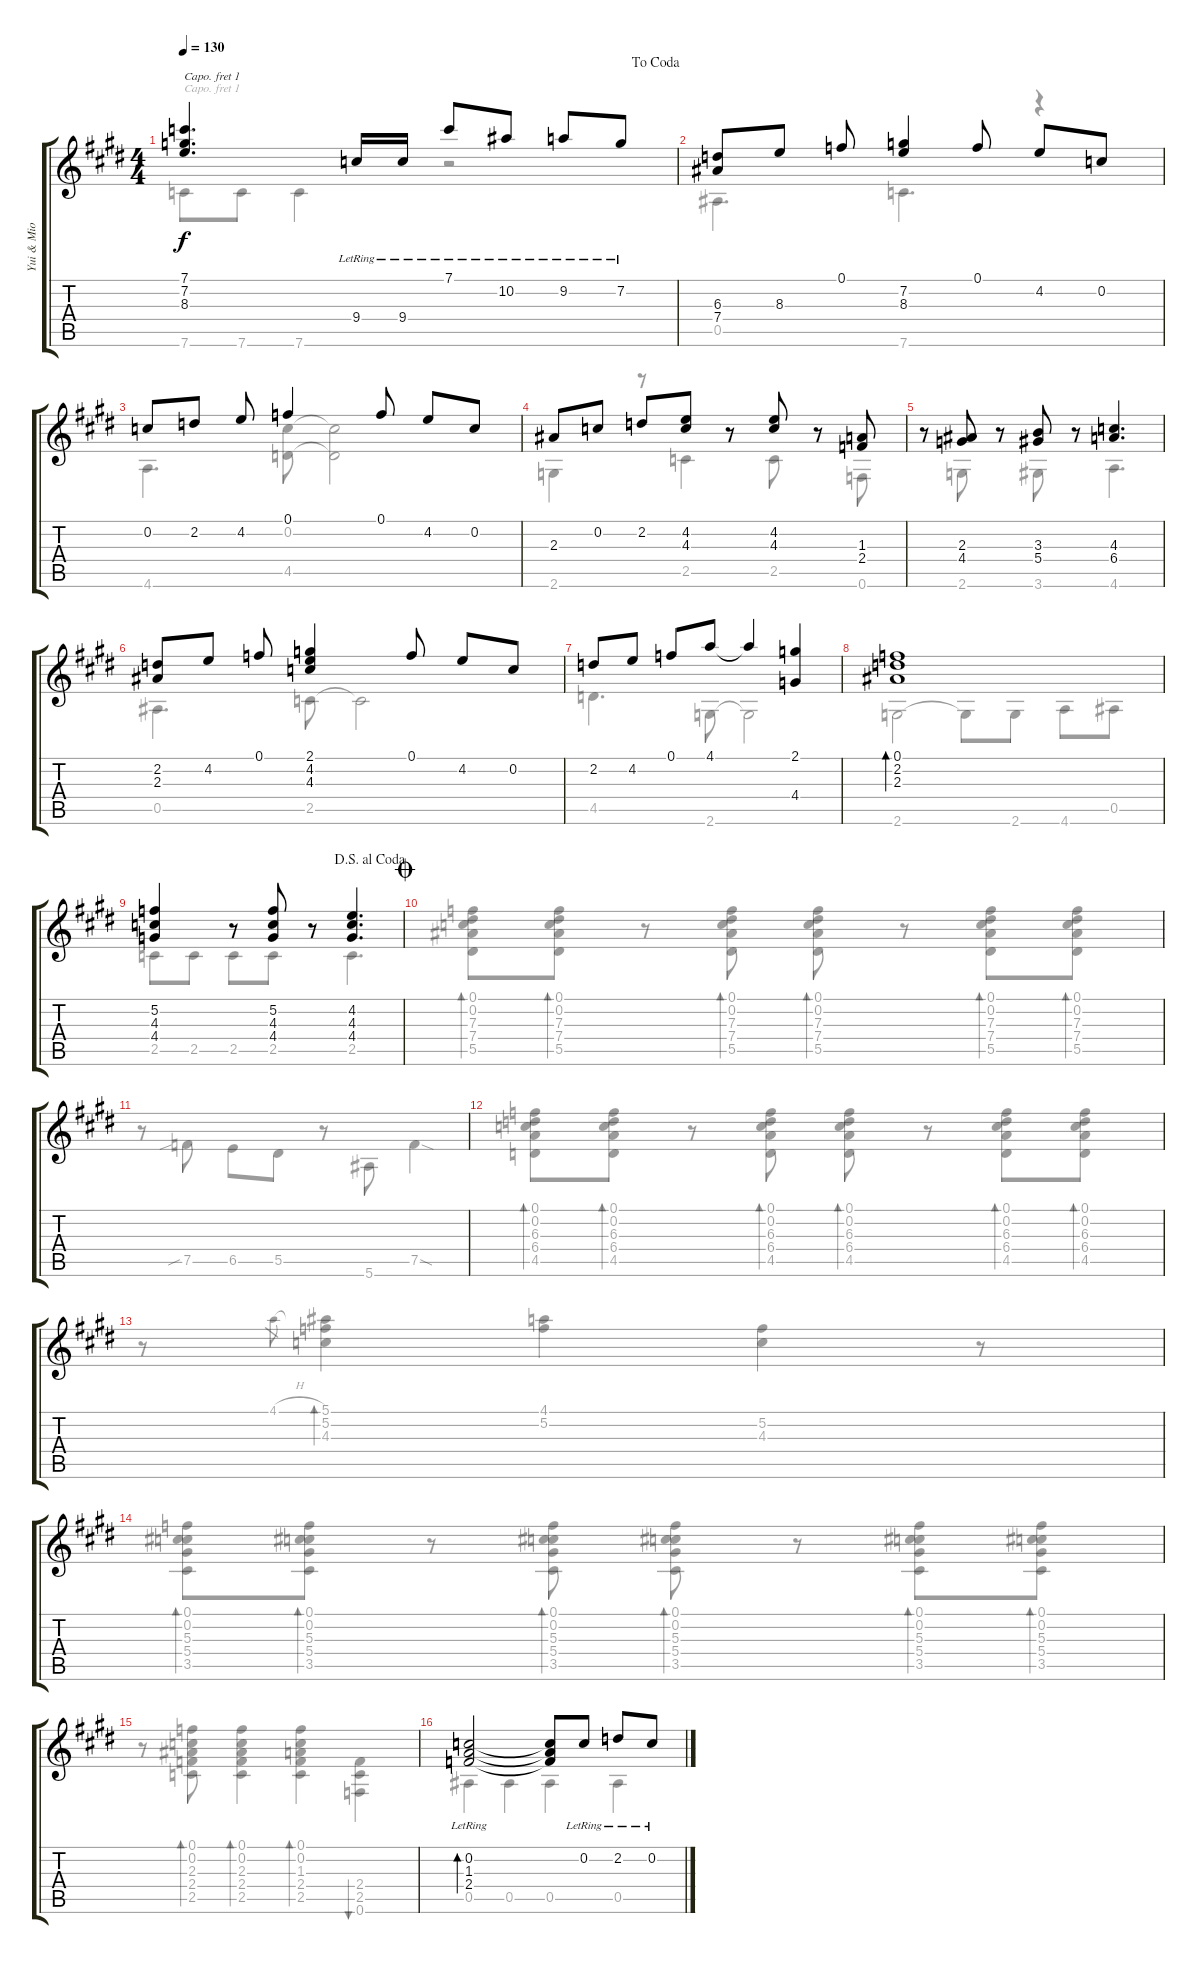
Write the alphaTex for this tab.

\track ("Yui & Mio" "Yui & Mio") {instrument acousticguitarnylon}
\staff {score tabs}
\capo 1
\tuning (E4 B3 G3 D3 A2 E2) {hide}
\voice
\ts (4 4)
\jump dacoda
\tempo 130
\clef g2
\ks e
(7.1{t} 7.2{t} 8.3{t}).4{d dy f} 9.4{lr}.16 9.4{lr}.16 7.1{lr}.8 10.2{lr}.8 9.2{lr}.8 7.2{lr}.8 |
(6.3 7.4).8 8.3.8 0.1.8 (7.2 8.3).4 0.1.8 4.2.8 0.2.8 |
0.2.8 2.2.8 4.2.8 0.1.4 0.1.8 4.2.8 0.2.8 |
2.3.8 0.2.8 2.2.8 (4.2 4.3).8 r.8 (4.2 4.3).8 r.8 (1.3 2.4).8 |
r.8 (2.3 4.4).8 r.8 (3.3 5.4).8 r.8 (4.3 6.4).4{d} |
(2.2 2.3).8 4.2.8 0.1.8 (2.1 4.2 4.3).4 0.1.8 4.2.8 0.2.8 |
2.2.8 4.2.8 0.1.8 4.1.8 4.1{t}.4 (2.1 4.4).4 |
(0.1 2.2 2.3).1{bd 60} |
\jump dalsegnoalcoda
(5.2 4.3 4.4).4 r.8 (5.2 4.3 4.4).8 r.8 (4.2 4.3 4.4).4{d} |
\jump coda
|
|
|
|
|
|
(0.2{lr} 1.3{lr} 2.4{lr}).2{bd 60} (0.2{t} 1.3{t} 2.4{t}).8 0.2{lr}.8 2.2{lr}.8 0.2{lr}.8
\voice
\clef g2
\ottava regular
\simile none
\ks e
7.6.8{dy f} 7.6.8 7.6.4 r.2 |
0.5.4{d} 7.6.4{d} r.4 |
4.6.4{d} (0.2 4.5).8 (0.2{t} 4.5{t}).2 |
2.6.4 r.8 2.5.4 2.5.8 r.8 0.6.8 |
r.8 2.6.8 r.8 3.6.8 r.8 4.6.4{d} |
0.5.4{d} 2.5.8 2.5{t}.2 |
4.5.4{d} 2.6.8 2.6{t}.2 |
2.6.2 2.6{t}.8 2.6.8 4.6.8 0.5.8 |
2.5.8 2.5.8 2.5.8 2.5.8 r.8 2.5.4{d} |
(0.1 0.2 7.3 7.4 5.5).8{bd 60} (0.1 0.2 7.3 7.4 5.5).8{bd 60} r.8 (0.1 0.2 7.3 7.4 5.5).8{bd 60} (0.1 0.2 7.3 7.4 5.5).8{bd 60} r.8 (0.1 0.2 7.3 7.4 5.5).8{bd 60} (0.1 0.2 7.3 7.4 5.5).8{bd 60} |
r.8 7.5{sib}.8 6.5.8 5.5.8 r.8 5.6.8 7.5{sod}.4 |
(0.1 0.2 6.3 6.4 4.5).8{bd 60} (0.1 0.2 6.3 6.4 4.5).8{bd 60} r.8 (0.1 0.2 6.3 6.4 4.5).8{bd 60} (0.1 0.2 6.3 6.4 4.5).8{bd 60} r.8 (0.1 0.2 6.3 6.4 4.5).8{bd 60} (0.1 0.2 6.3 6.4 4.5).8{bd 60} |
r.8 4.1{h}.8{gr} (5.1 5.2 4.3).4{bd 60} (4.1 5.2).4 (5.2 4.3).4 r.8 |
(0.1 0.2 5.3 5.4 3.5).8{bd 60} (0.1 0.2 5.3 5.4 3.5).8{bd 60} r.8 (0.1 0.2 5.3 5.4 3.5).8{bd 60} (0.1 0.2 5.3 5.4 3.5).8{bd 60} r.8 (0.1 0.2 5.3 5.4 3.5).8{bd 60} (0.1 0.2 5.3 5.4 3.5).8{bd 60} |
r.8 (0.1 0.2 2.3 2.4 2.5).8{bd 60} (0.1 0.2 2.3 2.4 2.5).4{bd 60} (0.1 0.2 1.3 2.4 2.5).4{bd 60} (2.4 2.5 0.6).4{bu 60} |
0.5.4 0.5.4 0.5.4 0.5.4
